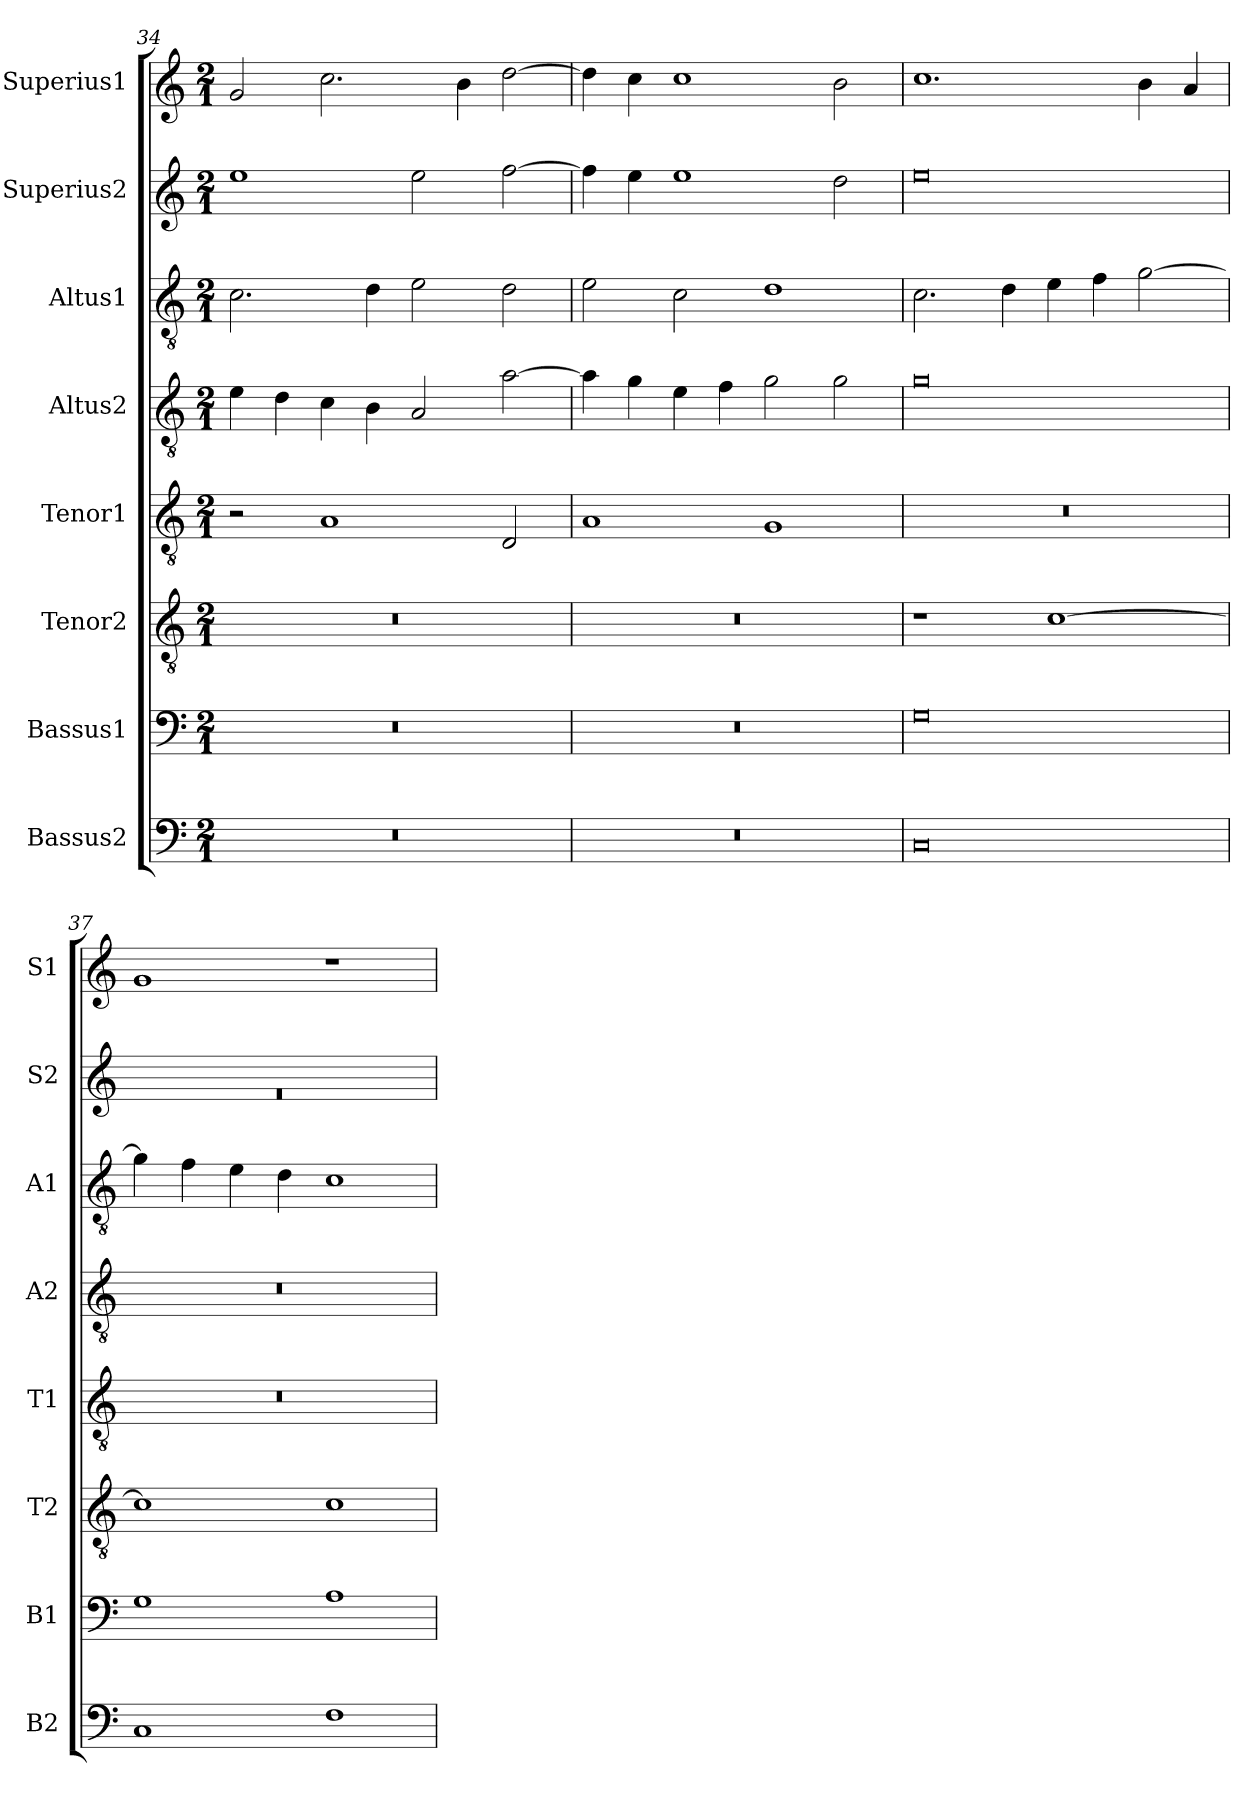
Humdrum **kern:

**kern	**kern	**kern	**kern	**kern	**kern	**kern	**kern
*part8	*part7	*part6	*part5	*part4	*part3	*part2	*part1
*staff8	*staff7	*staff6	*staff5	*staff4	*staff3	*staff2	*staff1
*I"Bassus2	*I"Bassus1	*I"Tenor2	*I"Tenor1	*I"Altus2	*I"Altus1	*I"Superius2	*I"Superius1
*I'B2	*I'B1	*I'T2	*I'T1	*I'A2	*I'A1	*I'S2	*I'S1
*clefF4	*clefF4	*clefGv2	*clefGv2	*clefGv2	*clefGv2	*clefG2	*clefG2
*k[]	*k[]	*k[]	*k[]	*k[]	*k[]	*k[]	*k[]
*M2/1	*M2/1	*M2/1	*M2/1	*M2/1	*M2/1	*M2/1	*M2/1
=34	=34	=34	=34	=34	=34	=34	=34
0r	0r	0r	2r	4e	2.c	1ee	2g
.	.	.	.	4d	.	.	.
.	.	.	1A	4c	.	.	2.cc
.	.	.	.	4B	4d	.	.
.	.	.	.	2A	2e	2ee	.
.	.	.	.	.	.	.	4b
.	.	.	2D	[2a	2d	[2ff	[2dd
=35	=35	=35	=35	=35	=35	=35	=35
0r	0r	0r	1A	4a]	2e	4ff]	4dd]
.	.	.	.	4g	.	4ee	4cc
.	.	.	.	4e	2c	1ee	1cc
.	.	.	.	4f	.	.	.
.	.	.	1G	2g	1d	.	.
.	.	.	.	2g	.	2dd	2b
=36	=36	=36	=36	=36	=36	=36	=36
0C	0G	1r	0r	0g	2.c	0ee	1.cc
.	.	.	.	.	4d	.	.
.	.	[1c	.	.	4e	.	.
.	.	.	.	.	4f	.	.
.	.	.	.	.	[2g	.	4b
.	.	.	.	.	.	.	4a
=37	=37	=37	=37	=37	=37	=37	=37
1C	1G	1c]	0r	0r	4g]	0rg	1g
.	.	.	.	.	4f	.	.
.	.	.	.	.	4e	.	.
.	.	.	.	.	4d	.	.
1F	1A	1c	.	.	1c	.	1r
=	=	=	=	=	=	=	=
*-	*-	*-	*-	*-	*-	*-	*-
